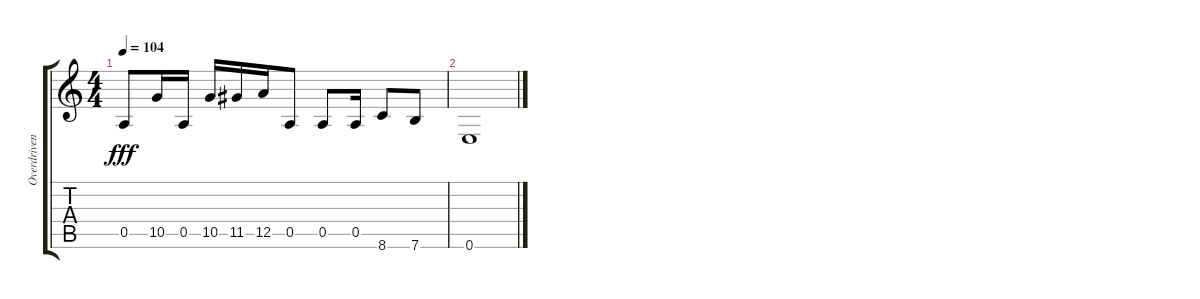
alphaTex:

\track ("Overdriven Guitar" "Overdriven") {instrument overdrivenguitar}
\staff {score tabs}
\tuning (E4 B3 G3 D3 A2 E2) {hide}
\ts (4 4)
\tempo 104
\clef g2
\ks c
0.5.8{dy fff} 10.5.16 0.5.16 10.5.16 11.5.16 12.5.16 0.5.8 0.5.8 0.5.16 8.6.8 7.6.8 |
0.6.1
